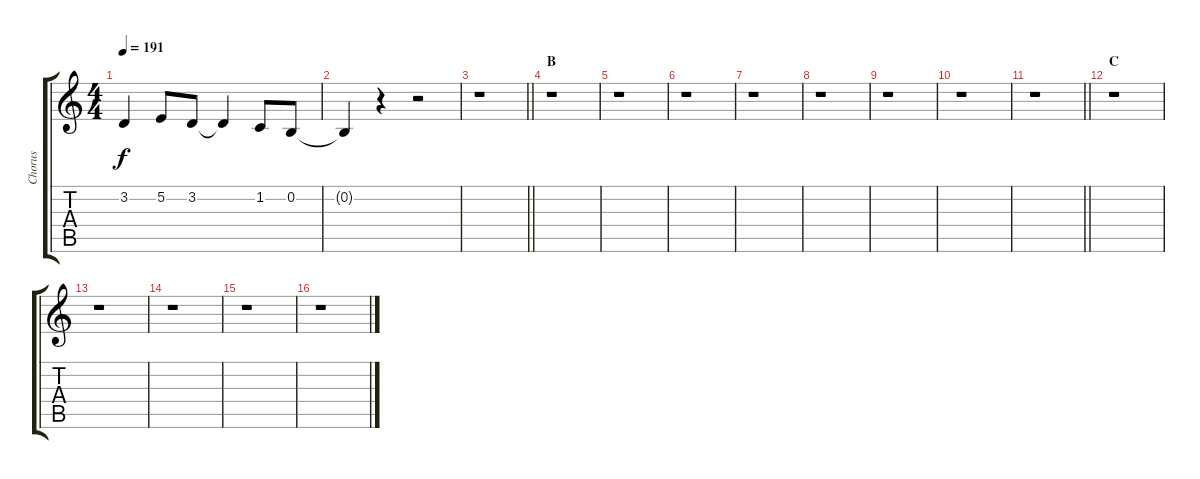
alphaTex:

\track ("Chorus" "Chorus") {instrument altosax}
\staff {score tabs}
\tuning (E4 B3 G3 D3 A2 E2) {hide}
\ts (4 4)
\tempo 191
\clef g2
\ks c
3.2.4{dy f} 5.2.8 3.2.8 3.2{t}.4 1.2.8 0.2.8 |
0.2{t}.4 r.4 r.2 |
\barLineRight lightlight
r.1 |
\section ("" "B")
r.1 |
r.1 |
r.1 |
r.1 |
r.1 |
r.1 |
r.1 |
\barLineRight lightlight
r.1 |
\section ("" "C")
r.1 |
r.1 |
r.1 |
r.1 |
r.1
